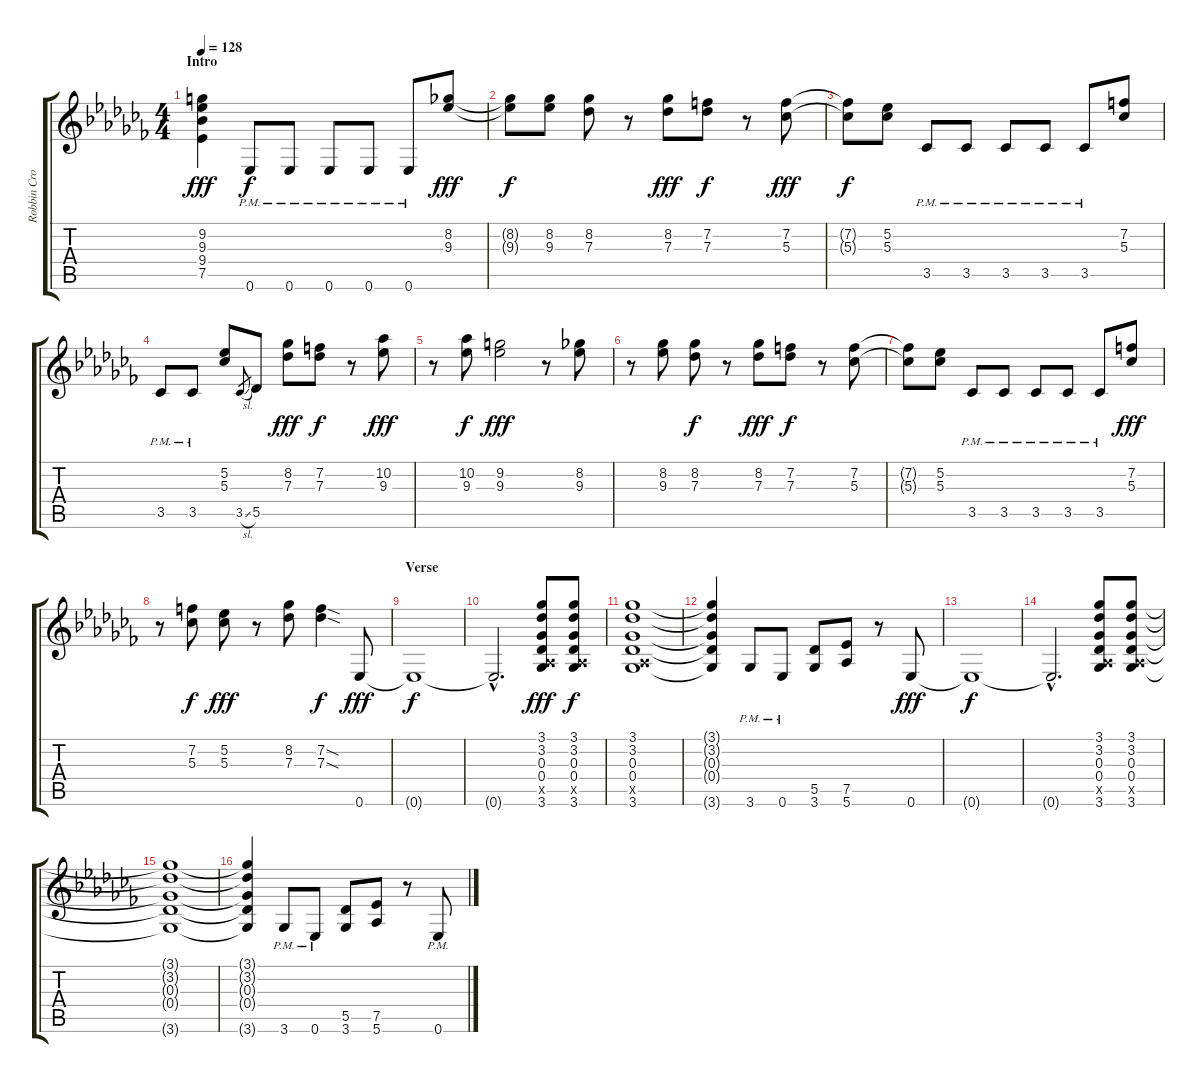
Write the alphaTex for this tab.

\track ("Robbin Crosby" "Robbin Cro") {instrument distortionguitar}
\staff {score tabs}
\tuning (Eb4 Bb3 Gb3 Db3 Ab2 Eb2) {hide}
\ts (4 4)
\section ("" "Intro")
\tempo 128
\clef g2
\ks cb
(9.2 9.3 9.4 7.5).4{dy fff instrument distortionguitar} 0.6{pm}.8{dy f} 0.6{pm}.8 0.6{pm}.8 0.6{pm}.8 0.6{pm}.8 (8.2 9.3).8{dy fff} |
(8.2{t} 9.3{t}).8{dy f} (8.2 9.3).8 (8.2 7.3).8 r.8 (8.2 7.3).8{dy fff} (7.2 7.3).8{dy f} r.8 (7.2 5.3).8{dy fff} |
(7.2{t} 5.3{t}).8{dy f} (5.2 5.3).8 3.5{pm}.8 3.5{pm}.8 3.5{pm}.8 3.5{pm}.8 3.5{pm}.8 (7.2 5.3).8 |
3.5{pm}.8 3.5{pm}.8 (5.2 5.3).8 3.5{sl}.8{gr} 5.5.8 (8.2 7.3).8{dy fff} (7.2 7.3).8{dy f} r.8 (10.2 9.3).8{dy fff} |
r.8 (10.2 9.3).8{dy f} (9.2 9.3).2{dy fff} r.8 (8.2 9.3).8 |
r.8 (8.2 9.3).8 (8.2 7.3).8{dy f} r.8 (8.2 7.3).8{dy fff} (7.2 7.3).8{dy f} r.8 (7.2 5.3).8 |
(7.2{t} 5.3{t}).8 (5.2 5.3).8 3.5{pm}.8 3.5{pm}.8 3.5{pm}.8 3.5{pm}.8 3.5{pm}.8 (7.2 5.3).8{dy fff} |
r.8 (7.2 5.3).8{dy f} (5.2 5.3).8{dy fff} r.8 (8.2 7.3).8 (7.2{sod} 7.3{sod}).4{dy f} 0.6.8{dy fff} |
\section ("" "Verse")
0.6{t}.1{dy f} |
0.6{hac t}.2{d} (3.1 3.2 0.3 0.4 0.5{x} 3.6).8{dy fff} (3.1 3.2 0.3 0.4 0.5{x} 3.6).8{dy f} |
(3.1 3.2 0.3 0.4 0.5{x} 3.6).1 |
(3.1{t} 3.2{t} 0.3{t} 0.4{t} 3.6{t}).4 3.6{pm}.8 0.6{pm}.8 (5.5 3.6).8 (7.5 5.6).8 r.8 0.6.8{dy fff} |
0.6{t}.1{dy f} |
0.6{hac t}.2{d} (3.1 3.2 0.3 0.4 0.5{x} 3.6).8 (3.1 3.2 0.3 0.4 0.5{x} 3.6).8 |
(3.1{t} 3.2{t} 0.3{t} 0.4{t} 3.6{t}).1 |
(3.1{t} 3.2{t} 0.3{t} 0.4{t} 3.6{t}).4 3.6{pm}.8 0.6{pm}.8 (5.5 3.6).8 (7.5 5.6).8 r.8 0.6{pm}.8
